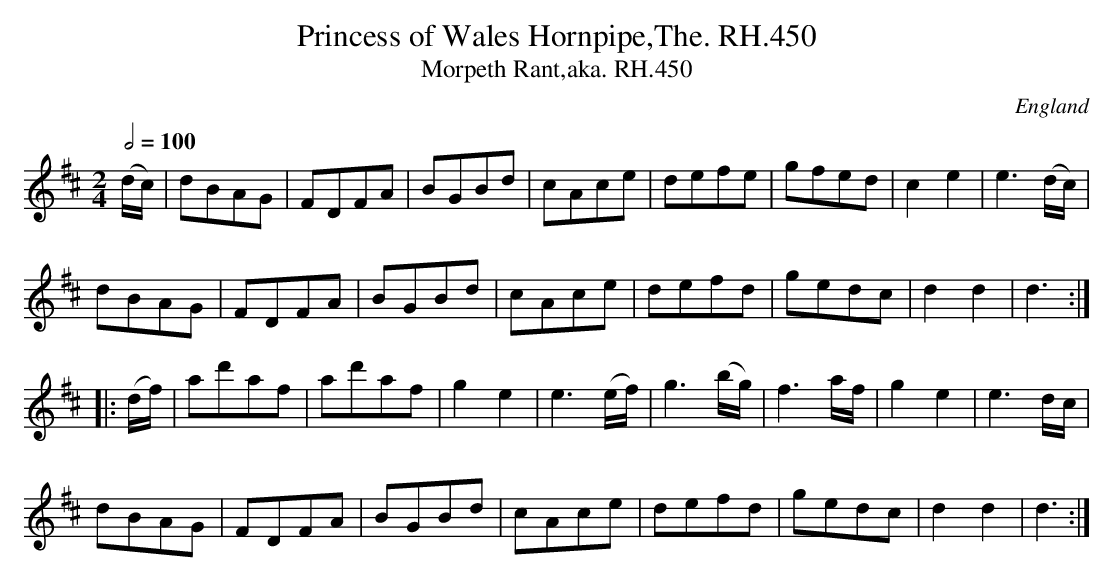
X:1
T:Princess of Wales Hornpipe,The. RH.450
T:Morpeth Rant,aka. RH.450
O:England
M:2/4
L:1/8
Q:2/4=100
K:D major
(d/c/)|dBAG|FDFA|BGBd|cAce|\
defe|gfed|c2e2|e3(d/c/)|!
dBAG|FDFA|BGBd|cAce|\
defd|gedc|d2d2|d3:|!
|:(d/f/)|ad'af|ad'af|g2e2|e3(e/f/)|\
g3(b/g/)|f3a/f/|g2e2|e3d/c/|!
dBAG|FDFA|BGBd|cAce|\
defd|gedc|d2d2|d3:|
